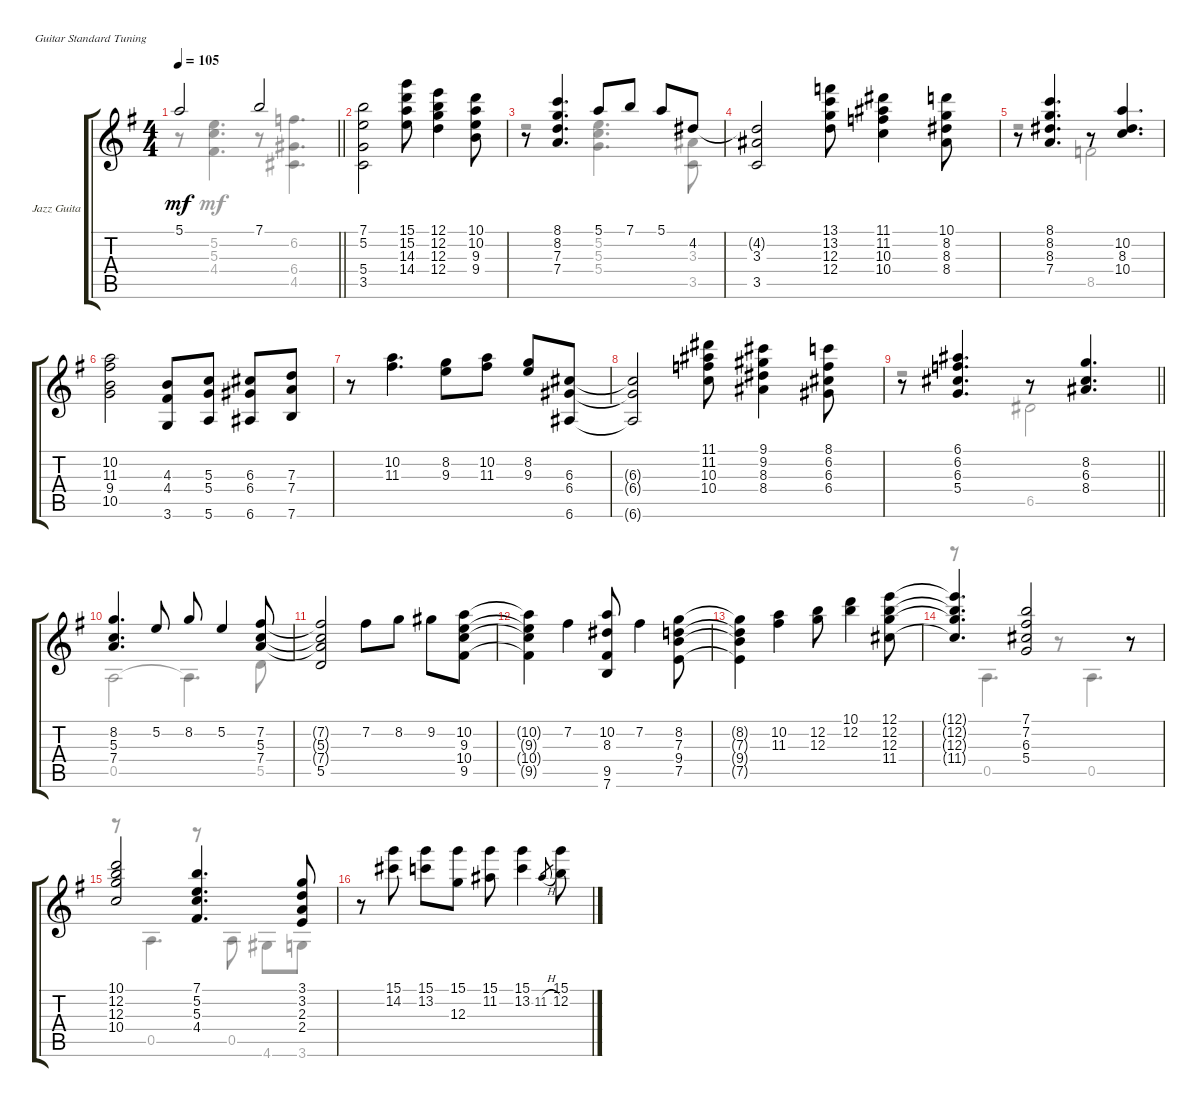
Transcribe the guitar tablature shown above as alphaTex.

\bracketExtendMode groupsimilarinstruments
\firstSystemTrackNameOrientation horizontal
\otherSystemsTrackNameOrientation horizontal
\track ("Jazz Guitar" "Jazz Guita") {instrument electricguitarjazz}
\staff {score tabs}
\tuning (E4 B3 G3 D3 A2 E2)
\voice
\ts (4 4)
\tempo 105
\clef g2
\barLineRight lightlight
\ks g
5.1{t}.2{dy mf} 7.1.2 |
\section ("" "")
(7.1 5.2 5.4 3.5).2 (15.1 15.2 14.3 14.4).8 (12.1 12.2 12.3 12.4).4 (10.1 10.2 9.3 9.4).8 |
r.8 (8.1 8.2 7.3 7.4).4{d} 5.1.8 7.1.8 5.1.8 4.2.8 |
(4.2{t} 3.3 3.5).2 (13.1 13.2 12.3 12.4).8 (11.1 11.2 10.3 10.4).4 (10.1 8.2 8.3 8.4).8 |
r.8 (8.1 8.2 8.3 7.4).4{d} r.8 (10.2 8.3 10.4).4{d} |
(10.2 11.3 9.4 10.5).2 (4.3 4.4 3.6).8 (5.3 5.4 5.6).8 (6.3 6.4 6.6).8 (7.3 7.4 7.6).8 |
r.8 (10.2 11.3).4{d} (8.2 9.3).8 (10.2 11.3).8 (8.2 9.3).8 (6.3 6.4 6.6).8 |
(6.3{t} 6.4{t} 6.6{t}).2 (11.1 11.2 10.3 10.4).8 (9.1 9.2 8.3 8.4).4 (8.1 6.2 6.3 6.4).8 |
\barLineRight lightlight
r.8 (6.1 6.2 6.3 5.4).4{d} r.8 (8.2 6.3 8.4).4{d} |
\section ("" "")
(8.2 5.3 7.4).4{d} 5.2.8 8.2.8 5.2.4 (7.2 5.3 7.4).8 |
(7.2{t} 5.3{t} 7.4{t} 5.5).2 7.2.8 8.2.8 9.2.8 (10.2 9.3 10.4 9.5).8 |
(10.2{t} 9.3{t} 10.4{t} 9.5{t}).4 7.2.4 (10.2 8.3 9.5 7.6).8 7.2.4 (8.2 7.3 9.4 7.5).8 |
(8.2{t} 7.3{t} 9.4{t} 7.5{t}).4 (10.2 11.3).4 (12.2 12.3).8 (10.1 12.2).4 (12.1 12.2 12.3 11.4).8 |
(12.1{t} 12.2{t} 12.3{t} 11.4{t}).4{d} (7.1 7.2 6.3 5.4).2 r.8 |
(10.1 12.2 12.3 10.4).2 (7.1 5.2 5.3 4.4).4{d} (3.1 3.2 2.3 2.4).8 |
r.8 (15.1 14.2).8 (15.1 13.2).8 (15.1 12.3).8 (15.1 11.2).8 (15.1 13.2).4 11.2{h}.8{gr} (15.1 12.2).8
\voice
\clef g2
\ottava regular
\simile none
\barLineRight lightlight
\ks g
r.8{dy mf} (5.2 5.3 4.4).4{d} r.8 (6.2 6.4 4.5).4{d} |
|
r.2 (5.2 5.3 5.4).4{d} (3.3 3.5).8 |
|
r.2 8.5.2 |
|
|
|
\barLineRight lightlight
r.2 6.5.2 |
0.5.2 0.5{t}.4{d} 5.5.8 |
|
|
|
r.8 0.5.4{d} r.8 0.5.4{d} |
r.8 0.5.4{d} r.8 0.5.8 4.6.8 3.6.8 |
